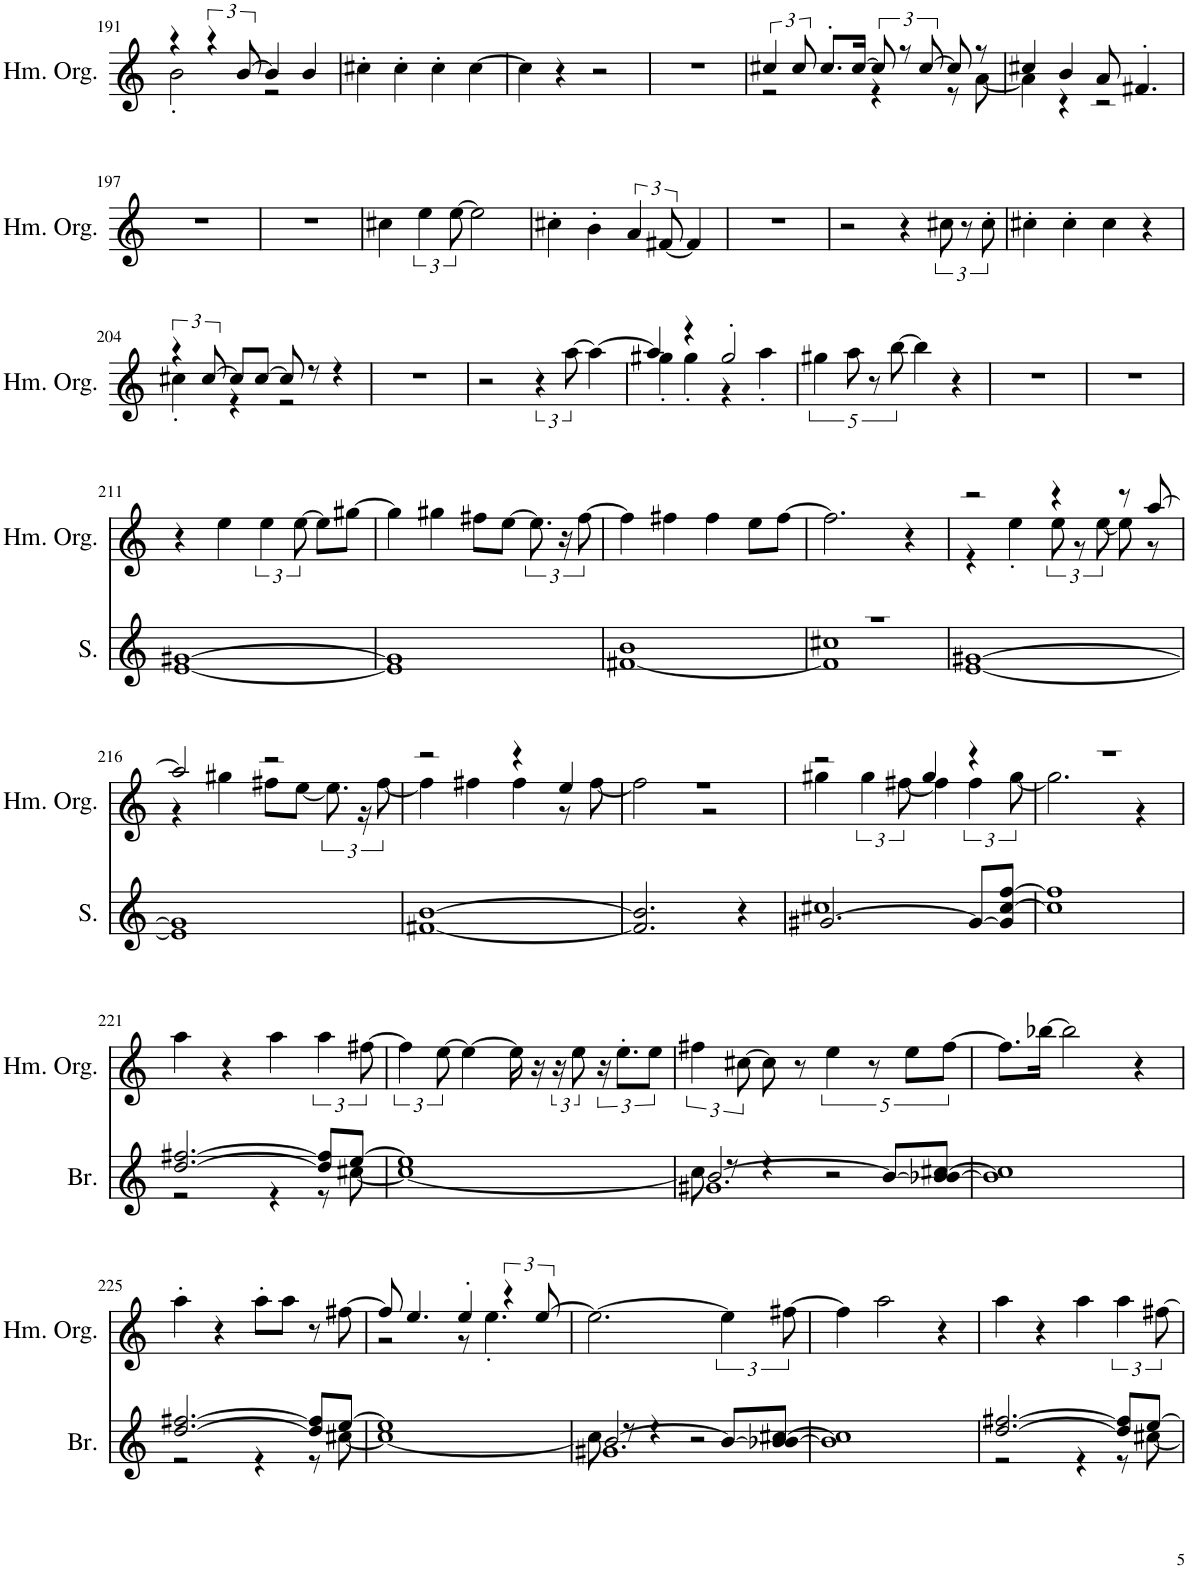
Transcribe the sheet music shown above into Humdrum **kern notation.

**kern	**kern	**kern	**kern	**kern	**kern	**kern
*part7	*part6	*part5	*part4	*part3	*part2	*part1
*staff7	*staff6	*staff5	*staff4	*staff3	*staff2	*staff1
*I"Brass	*I"Electric Guitar	*I"Electric Guitar	*I"Soprano	*I"Hammond Organ	*I"Electric Guitar	*I"Fretless Electric Bass
*I'Br.	*I'El. Guit.	*I'El. Guit.	*I'S.	*I'Hm. Org.	*I'El. Guit.	*I'Frtl. El. B.
!!LO:PB:g=z
*clefG2	*clefGv2	*clefGv2	*clefG2	*clefG2	*clefGv2	*clefF4
*	*	*	*	*	*	*Trd7c12
*k[]	*k[]	*k[]	*k[]	*k[]	*k[]	*k[]
*M4/4	*M4/4	*M4/4	*M4/4	*M4/4	*M4/4	*M4/4
=191	=191	=191	=191	=191	=191	=191
*	*	*	*	*^	*	*
1r	1r	1r	1r	4r	2b'\	8c#] 8f#]	4E
.	.	.	.	.	.	8r	.
.	.	.	.	6r	.	4r	4F#X
.	.	.	.	[12b/	.	.	.
.	.	.	.	4b/]	2r	2r	4F#
.	.	.	.	4b/	.	.	4F#
*	*	*	*	*v	*v	*	*
=192	=192	=192	=192	=192	=192	=192
1r	1r	1r	1r	4cc#X'\	2r	4F#X
.	.	.	.	4cc#'\	.	4F#
.	.	.	.	4cc#'\	4r	8F#
.	.	.	.	.	.	4.A
.	.	.	.	[4cc#\	8.f#X\L	.
.	.	.	.	.	[16a\Jk	.
=193	=193	=193	=193	=193	=193	=193
1r	1r	8cc#X\L	1r	4cc#\]	1a_	4E
.	.	8ff#X\J	.	.	.	.
.	.	4r	.	4r	.	4F#X
.	.	2r	.	2r	.	4F#
.	.	.	.	.	.	4F#
=194	=194	=194	=194	=194	=194	=194
1r	1r	32r	1r	1r	4.a_	4F#X
.	.	128r	.	.	.	.
.	.	64.f#X 64.cc#X	.	.	.	.
.	.	16r	.	.	.	.
.	.	8r	.	.	.	.
*	*	*Xbrackettup	*	*	*	*
.	.	6r	.	.	.	4F#
.	.	.	.	.	16a\LL]	.
.	.	[12f# [12cc#	.	.	.	.
.	.	.	.	.	[16f#X\JJ	.
.	.	2f#] 2cc#]	.	.	2f#_	8F#
.	.	.	.	.	.	4.E
=195	=195	=195	=195	=195	=195	=195
*	*	*	*	*^	*	*
1r	1r	1r	1r	6cc#X/	2r	2f#]	4E
.	.	.	.	12cc#/	.	.	.
.	.	.	.	8.cc#'/L	.	.	4F#X
.	.	.	.	[16cc#/Jk	.	.	.
.	.	.	.	12cc#/]	4r	2r	4F#
.	.	.	.	12r	.	.	.
.	.	.	.	[12cc#/	.	.	.
.	.	.	.	8cc#/]	8r	.	4F#
.	.	.	.	8r	[8a\	.	.
=196	=196	=196	=196	=196	=196	=196	=196
*	*	*	*	*	*	*^	*
1r	1r	1r	1r	4cc#X/	4a\]	2r	2r	4F#X
.	.	.	.	4b/	4r	.	.	4F#
.	.	.	.	8a/	2r	4r	8r	8F#
.	.	.	.	4.f#X'/	.	.	16r	4.A
.	.	.	.	.	.	.	[16f#X	.
*	*	*	*	*	*	*Xbrackettup	*	*
.	.	.	.	.	.	6r	8.f#]	.
.	.	.	.	.	.	12a	.	.
.	.	.	.	.	.	.	16r	.
*	*	*	*	*v	*v	*	*	*
!!LO:LB:g=z
=197	=197	=197	=197	=197	=197	=197	=197
1r	1r	8r	1r	1r	4b	2r	4E
.	.	16r	.	.	.	.	.
.	.	32r	.	.	.	.	.
.	.	[32f#X	.	.	.	.	.
.	.	32f#]	.	.	2a	.	4F#X
.	.	32r	.	.	.	.	.
.	.	16r	.	.	.	.	.
.	.	8r	.	.	.	.	.
.	.	6e	.	.	.	8r	4F#
.	.	.	.	.	.	4.a'	.
.	.	12f#'	.	.	.	.	.
.	.	4r	.	.	6b	.	4F#
.	.	.	.	.	12a'	.	.
*	*	*	*	*	*v	*v	*
=198	=198	=198	=198	=198	=198	=198
1r	1r	4a'	1r	1r	4cc#X'	4F#X
.	.	4a'	.	.	4cc#'	4F#
.	.	6f#X	.	.	[2cc#	8F#
.	.	.	.	.	.	4.E
.	.	[12c#X	.	.	.	.
.	.	4c#_	.	.	.	.
=199	=199	=199	=199	=199	=199	=199
1r	1r	4c#]	1r	4cc#X\	4cc#]	4E
.	.	4r	.	6ee\	4r	4F#X
.	.	.	.	[12ee\	.	.
.	.	2r	.	2ee\]	2r	4F#
.	.	.	.	.	.	4F#
=200	=200	=200	=200	=200	=200	=200
1r	1r	1r	1r	4cc#X'\	2r	4F#X
.	.	.	.	4b'\	.	4F#
.	.	.	.	6a/	4r	8F#
.	.	.	.	.	.	4.A
.	.	.	.	[12f#X/	.	.
.	.	.	.	4f#/]	8r	.
.	.	.	.	.	[8cc#X	.
=201	=201	=201	=201	=201	=201	=201
*	*	*^	*	*	*	*
1r	1r	2r	4r	1r	1r	4.cc#]	4E
.	.	.	32r	.	.	.	4F#X
.	.	.	16.b'	.	.	.	.
.	.	.	8r	.	.	16r	.
.	.	.	.	.	.	[16cc#X	.
.	.	8r	8.cc#X	.	.	2cc#_	4F#
.	.	16r	.	.	.	.	.
.	.	16ccn	32r	.	.	.	.
.	.	.	32b	.	.	.	.
.	.	8.b-X'	[28a\LLL	.	.	.	4F#
.	.	.	[28g#X\ 28a]\	.	.	.	.
.	.	.	28gn\ 28g#]\	.	.	.	.
.	.	.	28f#X\JJ	.	.	.	.
.	.	.	28fn\LL	.	.	.	.
.	.	.	28e\	.	.	.	.
.	.	32r	.	.	.	.	.
.	.	.	28e-X\JJJ	.	.	.	.
.	.	64r	.	.	.	.	.
.	.	[64d	.	.	.	.	.
=202	=202	=202	=202	=202	=202	=202	=202
*	*	*	*	*	*	*^	*
1r	1r	4d]	64r	1r	2r	12cc#]	2r	4F#X
.	.	.	32.c#X'	.	.	.	.	.
.	.	.	16r	.	.	.	.	.
.	.	.	.	.	.	12r	.	.
.	.	.	8r	.	.	.	.	.
.	.	.	.	.	.	[12cc#X	.	.
.	.	4r	4a'	.	.	2cc#]	.	4F#
.	.	2r	[2f#X	.	4r	.	[2a	8F#
.	.	.	.	.	.	.	.	4.E
.	.	.	.	.	12cc#X\	4r	.	.
.	.	.	.	.	12r	.	.	.
.	.	.	.	.	12cc#'\	.	.	.
=203	=203	=203	=203	=203	=203	=203	=203	=203
1r	1r	1r	2.f#]	1r	4cc#X'\	1r	2a]	4E
.	.	.	.	.	4cc#'\	.	.	4F#X
.	.	.	.	.	4cc#\	.	2r	4F#
.	.	.	4r	.	4r	.	.	4F#
*	*	*v	*v	*	*	*	*	*
!!LO:LB:g=z
=204	=204	=204	=204	=204	=204	=204	=204
*	*	*	*	*^	*	*	*
1r	1r	1r	1r	6r	4cc#X'\	2r	2r	4F#X
.	.	.	.	[12cc#/	.	.	.	.
.	.	.	.	8cc#/L]	4r	.	.	4F#
.	.	.	.	[8cc#/J	.	.	.	.
.	.	.	.	8cc#/]	2r	4r	8r	8F#
.	.	.	.	8r	.	.	4.E'	4.A
.	.	.	.	4r	.	6F#X	.	.
.	.	.	.	.	.	[12A	.	.
*	*	*	*	*v	*v	*	*	*
=205	=205	=205	=205	=205	=205	=205	=205
*	*	*	*	*	*	*^	*
1r	1r	4r	1r	1r	1A_	4r	2r	4E
.	.	4aa	.	.	.	[2.F#X	.	4F#X
.	.	4r	.	.	.	.	4r	4F#
.	.	4cc#X'	.	.	.	.	[4C#X	4F#
=206	=206	=206	=206	=206	=206	=206	=206	=206
1r	1r	4r	1r	2r	4A]	4F#]	2.C#]	4F#X
.	.	4a	.	.	[4E	4r	.	4F#
.	.	[2f#X	.	6r	8E]	2r	.	8F#
.	.	.	.	.	[4.F#X	.	.	4.E
.	.	.	.	[12aa\	.	.	.	.
.	.	.	.	4aa\_	.	.	4r	.
*	*	*	*	*	*v	*v	*v	*
=207	=207	=207	=207	=207	=207	=207
*	*	*	*	*^	*	*
1r	1r	2f#]	1r	4aa/]	4gg#X'\	1F#_	4E
.	.	.	.	4r	4gg#'\	.	4F#X
.	.	2r	.	2gg#'/	4r	.	4F#
.	.	.	.	.	4aa'\	.	4F#
*	*	*	*	*v	*v	*	*
=208	=208	=208	=208	=208	=208	=208
1r	1r	1r	1r	5gg#X\	8F#]	4F#X
.	.	.	.	.	8r	.
.	.	.	.	10aa\	.	.
.	.	.	.	.	4r	4F#
.	.	.	.	10r	.	.
.	.	.	.	[10bb\	.	.
.	.	.	.	4bb\]	4r	8F#
.	.	.	.	.	.	4.A
.	.	.	.	4r	8cc#X'\L	.
.	.	.	.	.	[8bb\J	.
=209	=209	=209	=209	=209	=209	=209
1r	1r	4b'	1r	1r	4bb]	4E
.	.	4b'	.	.	8r	4F#X
.	.	.	.	.	[8bb	.
.	.	4b'	.	.	8.bb]	4F#
.	.	.	.	.	16r	.
.	.	4b'	.	.	[4bb	4F#
=210	=210	=210	=210	=210	=210	=210
1r	1r	8.b\L	1r	1r	4bb]	4F#X
.	.	[16a\Jk	.	.	.	.
.	.	2a_	.	.	4aa	4F#
.	.	.	.	.	[2ff#X	8F#
.	.	.	.	.	.	4.E
.	.	8.a]	.	.	.	.
.	.	16r	.	.	.	.
!!LO:LB:g=z
=211	=211	=211	=211	=211	=211	=211
1r	[1EE [1BB	1r	[1e [1g#X	4r	4ff#]	4EE
.	.	.	.	4ee\	4r	4EE
.	.	.	.	6ee\	2r	8r
.	.	.	.	.	.	32r
.	.	.	.	.	.	16.EE'
.	.	.	.	[12ee\	.	.
.	.	.	.	8ee\L]	.	4EE
.	.	.	.	[8gg#X\J	.	.
=212	=212	=212	=212	=212	=212	=212
1r	1EE] 1BB]	1r	1e] 1g#]	4gg#\]	1r	4EE
.	.	.	.	4gg#X\	.	[4EE
.	.	.	.	8ff#X\L	.	16EE]
.	.	.	.	.	.	16r
.	.	.	.	[8ee\J	.	32r
.	.	.	.	.	.	16.EE'
.	.	.	.	12.ee\]	.	4EE'
.	.	.	.	24r	.	.
.	.	.	.	[12ff#\	.	.
=213	=213	=213	=213	=213	=213	=213
*	*^	*	*^	*	*	*
1r	1F#X	[1BB	1r	1b	[1f#X	4ff#\]	1r	4BB
.	.	.	.	.	.	4ff#X\	.	[4BB
.	.	.	.	.	.	4ff#\	.	16BB]
.	.	.	.	.	.	.	.	16r
.	.	.	.	.	.	.	.	32r
.	.	.	.	.	.	.	.	16.BB'
.	.	.	.	.	.	8ee\L	.	4BB
.	.	.	.	.	.	[8ff#\J	.	.
=214	=214	=214	=214	=214	=214	=214	=214	=214
1r	1r	4FF#X 4BB] 4C#X	1r	1r	1f#] 1cc#X	2.ff#\]	1r	4FF#X
.	.	4FF# 4C#	.	.	.	.	.	4FF#
.	.	4FF# 4C#	.	.	.	.	.	4FF#
.	.	4FF# 4C#	.	.	.	4r	.	4FF#
*	*v	*v	*	*v	*v	*	*	*
=215	=215	=215	=215	=215	=215	=215
*	*	*	*	*^	*	*
1r	[1EE [1BB	1r	[1e [1g#X	2r	4r	1r	4EE
.	.	.	.	.	4ee'\	.	[4EE
.	.	.	.	4r	12ee\	.	16EE]
.	.	.	.	.	.	.	16r
.	.	.	.	.	12r	.	.
.	.	.	.	.	.	.	32r
.	.	.	.	.	.	.	16.EE'
.	.	.	.	.	[12ee\	.	.
.	.	.	.	8r	8ee\]	.	4EE
.	.	.	.	[8aa/	8r	.	.
!!LO:LB:g=z
=216	=216	=216	=216	=216	=216	=216	=216
1r	1EE] 1BB]	1r	1e] 1g#]	2aa/]	4r	1r	4EE
.	.	.	.	.	4gg#X\	.	[4EE
.	.	.	.	2r	8ff#X\L	.	16EE]
.	.	.	.	.	.	.	16r
.	.	.	.	.	[8ee\J	.	32r
.	.	.	.	.	.	.	16.EE'
.	.	.	.	.	12.ee\]	.	4EE
.	.	.	.	.	24r	.	.
.	.	.	.	.	[12ff#\	.	.
=217	=217	=217	=217	=217	=217	=217	=217
*	*^	*	*	*	*	*	*
1r	4BB 4F#X	2r	1r	[1f#X [1b	2r	4ff#\]	1r	4BB
.	4BB 4F#	.	.	.	.	4ff#X\	.	[4BB
.	4BB' 4F#'	4r	.	.	4r	4ff#\	.	16BB]
.	.	.	.	.	.	.	.	16r
.	.	.	.	.	.	.	.	8BB'
.	8r	[4BB [4F#	.	.	4ee/	8r	.	4BB
.	[8E [8A	.	.	.	.	[8ff#\	.	.
=218	=218	=218	=218	=218	=218	=218	=218	=218
1r	1E] 1A]	1BB] 1F#]	1r	2.f#/] 2.b/]	1r	2ff#\]	1r	4BB
.	.	.	.	.	.	.	.	4BB
.	.	.	.	.	.	2r	.	4BB
.	.	.	.	4r	.	.	.	4BB
=219	=219	=219	=219	=219	=219	=219	=219	=219
*	*	*	*	*^	*	*	*	*
1r	4C#X 4G#X	2r	1r	[2.g#X/	1cc#X	2r	4gg#X\	1r	4C#X
.	4C# 4G#	.	.	.	.	.	6gg#\	.	4C#
.	.	.	.	.	.	.	[12ff#X\	.	.
.	4C# 4G#	4r	.	.	.	4gg#/	4ff#\]	.	4C#
*	*Xbrackettup	*	*	*	*	*	*	*	*
.	6G#	[4C#	.	8g#/L_	.	4r	6ff#\	.	8C#'/L
.	.	.	.	8g#/] [8cc#/ [8ff/J	.	.	.	.	[8C#/J
.	[24F#X/LL	.	.	.	.	.	[12gg#\	.	.
.	24F#_/ [24B/JJ	.	.	.	.	.	.	.	.
*	*	*	*	*v	*v	*	*	*	*
=220	=220	=220	=220	=220	=220	=220	=220	=220
1r	2F#_ 2B_	2.C#]	1r	1cc#] 1ff]	1r	2.gg#\]	1r	1C#]
.	8.F#_/ 8.B_/L	.	.	.	.	.	.	.
.	32.F#_/ 32.B_/LL	.	.	.	.	.	.	.
.	64F#_/ 64B-X/ 64B_/JJJk	.	.	.	.	.	.	.
.	64F#_/ 64B_/KLLL	4r	.	.	.	4r	.	.
.	32F#_/ 32G/ 32A/ 32B_/	.	.	.	.	.	.	.
.	64Fn/ 64F#]/ 64B]/K	.	.	.	.	.	.	.
.	32E'/	.	.	.	.	.	.	.
.	32D'/	.	.	.	.	.	.	.
.	72Cn/JJJk	.	.	.	.	.	.	.
.	72r	.	.	.	.	.	.	.
.	72BB/LLLL	.	.	.	.	.	.	.
.	72AA/JJJJ	.	.	.	.	.	.	.
.	72r	.	.	.	.	.	.	.
.	72GG/LLLL	.	.	.	.	.	.	.
.	72FF/	.	.	.	.	.	.	.
.	72EE/	.	.	.	.	.	.	.
.	72DD/JJJJ	.	.	.	.	.	.	.
*	*v	*v	*	*	*v	*v	*	*
!!LO:LB:g=z
=221	=221	=221	=221	=221	=221	=221
*^	*	*	*	*	*	*
[2.dd/ [2.ff#X/	2r	[2.D [2.A [2.a	1ff#X	1r	4aa\	1r	4D
.	.	.	.	.	4r	.	4D
.	4r	.	.	.	4aa\	.	4D
*	*	*	*	*	*	*	*Xbrackettup
8dd/] 8ff#/]L	8r	6D] 6A] 6a]	.	.	6aa\	.	6D
[8ee/J	[8cc#X\	.	.	.	.	.	.
.	.	[12AA [12E [12e	.	.	[12ff#X\	.	[12AA
=222	=222	=222	=222	=222	=222	=222	=222
*	*	*	*^	*	*	*	*
1ee]	1cc#_	1AA] 1E] 1e]	4r	2cc#X'	1r	6ff#\]	1r	4AA]
.	.	.	.	.	.	[12ee\	.	.
.	.	.	6ee	.	.	4ee\_	.	4AA
.	.	.	[12cc#	.	.	.	.	.
.	.	.	4cc#]	8r	.	16ee\]	.	4AA
.	.	.	.	.	.	16r	.	.
.	.	.	.	8ee	.	24r	.	.
.	.	.	.	.	.	12ee\	.	.
.	.	.	6cc#	4r	.	24r	.	4AA
.	.	.	.	.	.	12.ee'\L	.	.
.	.	.	[12ee	.	.	12ee\J	.	.
=223	=223	=223	=223	=223	=223	=223	=223	=223
*	*^	*	*	*	*	*	*	*
[2.b/	8cc#\]	1g#X	[2.EE [2.BB [2.B	4ee] [4bb	2r	1r	6ff#X\	1r	2.EE
.	8r	.	.	.	.	.	.	.	.
.	.	.	.	.	.	.	[12cc#X\	.	.
.	4r	.	.	12.bb]	.	.	8cc#\]	.	.
.	.	.	.	24r	.	.	8r	.	.
.	.	.	.	[12ee	.	.	.	.	.
.	2r	.	.	8ee]	4gg#X	.	5ee\	.	.
.	.	.	.	32r	.	.	.	.	.
.	.	.	.	16.bb	.	.	.	.	.
.	.	.	.	.	.	.	10r	.	.
8b/L_	.	.	12.EE]/ 12.BB_/ 12.B_/L	8r	4ee	.	.	.	8EE/L
.	.	.	.	.	.	.	10ee\L	.	.
[8b-X/ 8b/] [8cc#X/J	.	.	24BB]/ 24B]/K	8gg#	.	.	.	.	[8FF#X/J
.	.	.	.	.	.	.	[10ff#\J	.	.
.	.	.	[12FF#X/ [12C#X/ [12c#X/J	.	.	.	.	.	.
*v	*v	*v	*	*v	*v	*	*	*	*
=224	=224	=224	=224	=224	=224	=224
1b-] 1cc#]	1FF#] 1C#] 1c#]	1ff#X 1bb-X	1r	8.ff#\L]	1r	4FF#]
.	.	.	.	[16bb-X\Jk	.	.
.	.	.	.	2bb-\]	.	4FF#X
.	.	.	.	.	.	4FF#
.	.	.	.	4r	.	4FF#
!!LO:LB:g=z
=225	=225	=225	=225	=225	=225	=225
*^	*	*	*	*	*	*
[2.dd/ [2.ff#X/	2r	[2.D [2.A [2.a	1ff#X	1r	4aa'\	1r	4D
.	.	.	.	.	4r	.	4D
.	4r	.	.	.	8aa'\L	.	4D
.	.	.	.	.	8aa\J	.	.
8dd/] 8ff#/]L	8r	6D] 6A] 6a]	.	.	8r	.	6D
[8ee/J	[8cc#X\	.	.	.	[8ff#X\	.	.
.	.	[12AA [12E [12e	.	.	.	.	[12AA
=226	=226	=226	=226	=226	=226	=226	=226
*	*	*	*	*	*^	*	*
1ee]	1cc#_	1AA] 1E] 1e]	8aa	1r	8ff#/]	2r	1r	4AA]
.	.	.	32r	.	4.ee/	.	.	.
.	.	.	16.ff#X'	.	.	.	.	.
.	.	.	6r	.	.	.	.	4AA
.	.	.	12ee'	.	.	.	.	.
.	.	.	8r	.	4ee'/	8r	.	4AA
.	.	.	32r	.	.	4.ee'\	.	.
.	.	.	16.cc#X	.	.	.	.	.
.	.	.	4r	.	6r	.	.	4AA
.	.	.	.	.	[12ee/	.	.	.
*	*	*	*	*	*v	*v	*	*
=227	=227	=227	=227	=227	=227	=227	=227
*	*^	*	*^	*	*	*	*
[2.b/	8cc#\]	1g#X	[2.EE [2.BB [2.B	1ee	2r	1r	2.ee\_	1r	2.EE
.	8r	.	.	.	.	.	.	.	.
.	4r	.	.	.	.	.	.	.	.
.	2r	.	.	.	4r	.	.	.	.
8b/L_	.	.	12.EE]/ 12.BB_/ 12.B_/L	.	6r	.	6ee\]	.	8EE/L
[8b-X/ 8b/] [8cc#X/J	.	.	24BB]/ 24B]/K	.	.	.	.	.	[8FF#X/J
.	.	.	[12FF#X/ [12C#X/ [12c#X/J	.	12cc#X	.	[12ff#X\	.	.
*v	*v	*v	*	*v	*v	*	*	*	*
=228	=228	=228	=228	=228	=228	=228
1b-] 1cc#]	1FF#] 1C#] 1c#]	8r	1r	4ff#\]	1r	4FF#]
.	.	16r	.	.	.	.
.	.	[16a	.	.	.	.
.	.	16a]	.	2aa\	.	4FF#X
.	.	16r	.	.	.	.
.	.	8r	.	.	.	.
.	.	2f#X	.	.	.	4FF#
.	.	.	.	4r	.	4FF#
=229	=229	=229	=229	=229	=229	=229
*^	*	*	*	*	*	*
[2.dd/ [2.ff#X/	2r	[2.D [2.A [2.a	4ff#X	1r	4aa\	1r	4D
.	.	.	8ff#'\L	.	4r	.	4D
.	.	.	[8ff#\J	.	.	.	.
.	4r	.	16ff#]	.	4aa\	.	4D
.	.	.	16r	.	.	.	.
.	.	.	8ff#'	.	.	.	.
8dd/] 8ff#/]L	8r	6D] 6A] 6a]	4ff#	.	6aa\	.	6D
[8ee/J	[8cc#X\	.	.	.	.	.	.
.	.	[12AA [12E [12e	.	.	[12ff#X\	.	[12AA
*v	*v	*	*	*	*	*	*
=	=	=	=	=	=	=
*-	*-	*-	*-	*-	*-	*-
